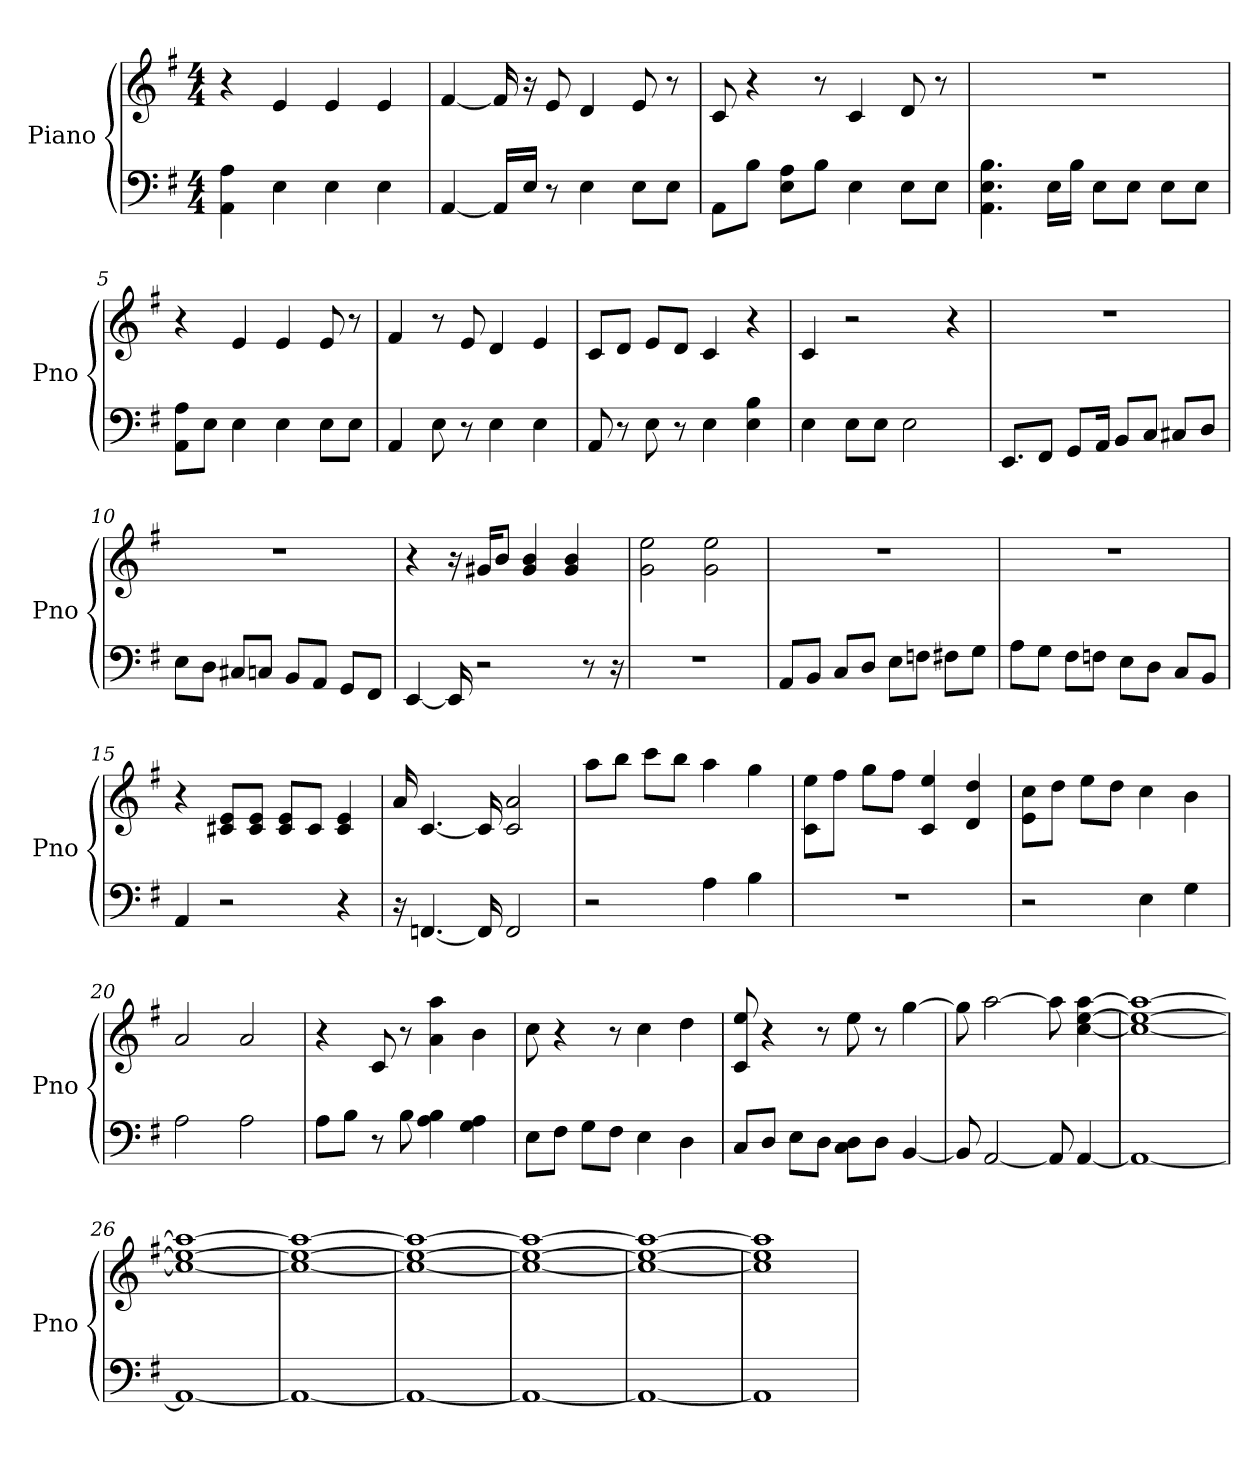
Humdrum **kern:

**kern	**kern
*part1	*part1
*staff2	*staff1
*I"Piano	*
*I'Pno	*
*clefF4	*clefG2
*k[f#]	*k[f#]
*G:	*G:
*M4/4	*M4/4
*MM150	*MM150
=1	=1
4AA 4A	4r
4E	4e
4E	4e
4E	4e
=2	=2
[4AA	[4f#
16AA/LL]	16f#]
16E/JJ	16r
8r	8e
4E	4d
8E\L	8e
8E\J	8r
=3	=3
8AA\L	8c
8B\J	4r
8E\ 8A\L	.
8B\J	8r
4E	4c
8E\L	8d
8E\J	8r
=4	=4
4.B 4.AA 4.E	1r
16E\LL	.
16B\JJ	.
8E\L	.
8E\J	.
8E\L	.
8E\J	.
=5	=5
8A\ 8AA\L	4r
8E\J	.
4E	4e
4E	4e
8E\L	8e
8E\J	8r
=6	=6
4AA	4f#
8E	8r
8r	8e
4E	4d
4E	4e
=7	=7
8AA	8c/L
8r	8d/J
8E	8e/L
8r	8d/J
4E	4c
4B 4E	4r
=8	=8
4E	4c
8E\L	2r
8E\J	.
2E	.
.	4r
=9	=9
8.EE/L	1r
8FF#/J	.
8GG/L	.
16AA/Jk	.
8BB/L	.
8C/J	.
8C#/L	.
8D/J	.
=10	=10
8E\L	1r
8D\J	.
8C#/L	.
8C/J	.
8BB/L	.
8AA/J	.
8GG/L	.
8FF#/J	.
=11	=11
[4EE	4r
16EE]	16r
2r	16g#/KL
.	8b/J
.	4b 4g#
.	4g# 4b
8r	.
16r	.
=12	=12
1r	2ee 2g
.	2ee 2g
=13	=13
8AA/L	1r
8BB/J	.
8C/L	.
8D/J	.
8E\L	.
8F\J	.
8F#\L	.
8G\J	.
=14	=14
8A\L	1r
8G\J	.
8F#\L	.
8F\J	.
8E\L	.
8D\J	.
8C/L	.
8BB/J	.
=15	=15
4AA	4r
2r	8c#/ 8e/L
.	8c#/ 8e/J
.	8c#/ 8e/L
.	8c#/J
4r	4c# 4e
=16	=16
16r	16a
[4.FF	[4.c
16FF]	16c]
2FF	2a 2c
=17	=17
2r	8aa\L
.	8bb\J
.	8ccc\L
.	8bb\J
4A	4aa
4B	4gg
=18	=18
1r	8ee\ 8c\L
.	8ff#\J
.	8gg\L
.	8ff#\J
.	4c 4ee
.	4dd 4d
=19	=19
2r	8cc\ 8e\L
.	8dd\J
.	8ee\L
.	8dd\J
4E	4cc
4G	4b
=20	=20
2A	2a
2A	2a
=21	=21
8A\L	4r
8B\J	.
8r	8c
8B	8r
4A 4B	4aa 4a
4A 4G	4b
=22	=22
8E\L	8cc
8F#\J	4r
8G\L	.
8F#\J	8r
4E	4cc
4D	4dd
=23	=23
8C/L	8c 8ee
8D/J	4r
8E\L	.
8D\J	8r
8D\ 8C\L	8ee
8D\J	8r
[4BB	[4gg
=24	=24
8BB]	8gg]
[2AA	[2aa
8AA]	8aa]
[4AA	[4cc [4aa [4ee
=25	=25
1AA_	1cc_ 1aa_ 1ee_
=26	=26
1AA_	1cc_ 1aa_ 1ee_
=27	=27
1AA_	1cc_ 1aa_ 1ee_
=28	=28
1AA_	1cc_ 1aa_ 1ee_
=29	=29
1AA_	1cc_ 1aa_ 1ee_
=30	=30
1AA_	1cc_ 1aa_ 1ee_
=31	=31
1AA]	1cc] 1aa] 1ee]
=	=
*-	*-
